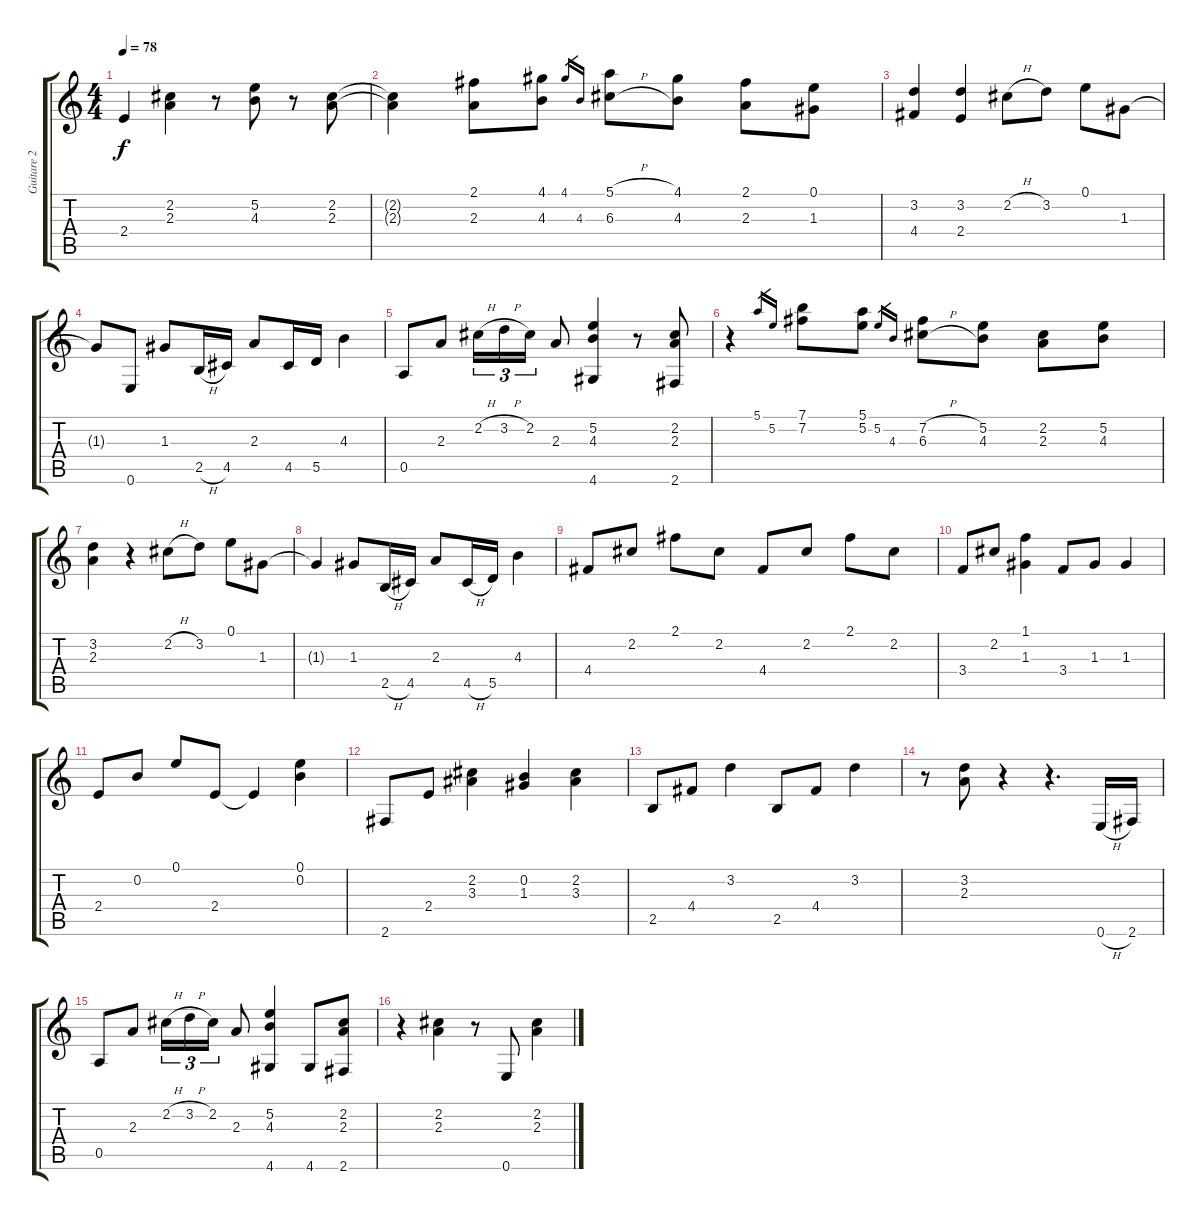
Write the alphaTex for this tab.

\track ("Guitare 2" "Guitare 2") {instrument acousticguitarnylon}
\staff {score tabs}
\tuning (E4 B3 G3 D3 A2 E2) {hide}
\ts (4 4)
\tempo 78
\clef g2
\ks c
2.4.4{dy f} (2.2 2.3).4 r.8 (5.2 4.3).8 r.8 (2.2 2.3).8 |
(2.2{t} 2.3{t}).4 (2.1 2.3).8 (4.1 4.3).8 4.1.16{gr} 4.3.16{gr} (5.1{h} 6.3{h}).8 (4.1 4.3).8 (2.1 2.3).8 (0.1 1.3).8 |
(3.2 4.4).4 (3.2 2.4).4 2.2{h}.8 3.2.8 0.1.8 1.3.8 |
1.3{t}.8 0.6.8 1.3.8 2.5{h}.16 4.5.16 2.3.8 4.5.16 5.5.16 4.3.4 |
0.5.8 2.3.8 2.2{h}.16{tu (3 2)} 3.2{h}.16{tu (3 2)} 2.2.16{tu (3 2)} 2.3.8 (5.2 4.3 4.6).4 r.8 (2.2 2.3 2.6).8 |
r.4 5.1.16{gr} 5.2.16{gr} (7.1 7.2).8 (5.1 5.2).8 5.2.16{gr} 4.3.16{gr} (7.2{h} 6.3{h}).8 (5.2 4.3).8 (2.2 2.3).8 (5.2 4.3).8 |
(3.2 2.3).4 r.4 2.2{h}.8 3.2.8 0.1.8 1.3.8 |
1.3{t}.4 1.3.8 2.5{h}.16 4.5.16 2.3.8 4.5{h}.16 5.5.16 4.3.4 |
4.4.8 2.2.8 2.1.8 2.2.8 4.4.8 2.2.8 2.1.8 2.2.8 |
3.4.8 2.2.8 (1.1 1.3).4 3.4.8 1.3.8 1.3.4 |
2.4.8 0.2.8 0.1.8 2.4.8 2.4{t}.4 (0.1 0.2).4 |
2.6.8 2.4.8 (2.2 3.3).4 (0.2 1.3).4 (2.2 3.3).4 |
2.5.8 4.4.8 3.2.4 2.5.8 4.4.8 3.2.4 |
r.8 (3.2 2.3).8 r.4 r.4{d} 0.6{h}.16 2.6.16 |
0.5.8 2.3.8 2.2{h}.16{tu (3 2)} 3.2{h}.16{tu (3 2)} 2.2.16{tu (3 2)} 2.3.8 (5.2 4.3 4.6).4 4.6.8 (2.2 2.3 2.6).8 |
r.4 (2.2 2.3).4 r.8 0.6.8 (2.2 2.3).4
